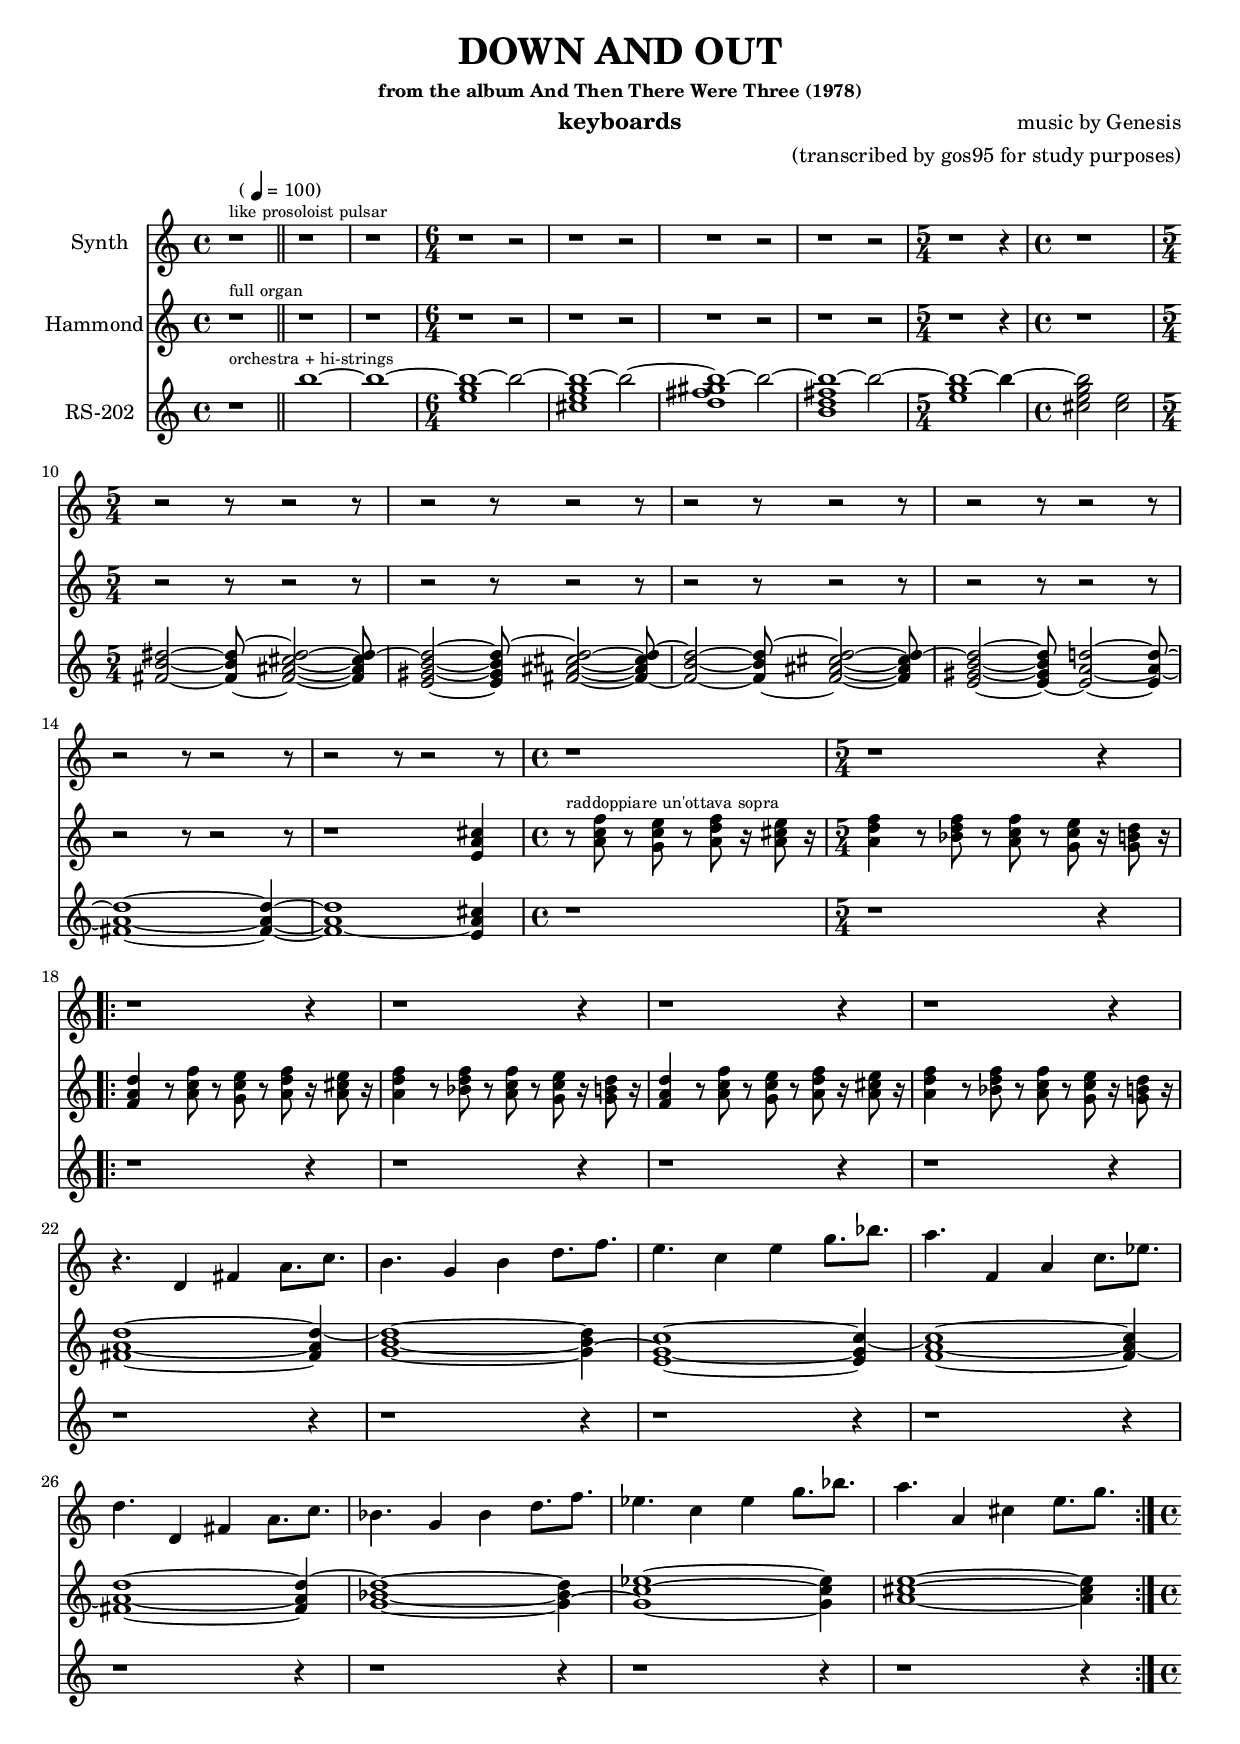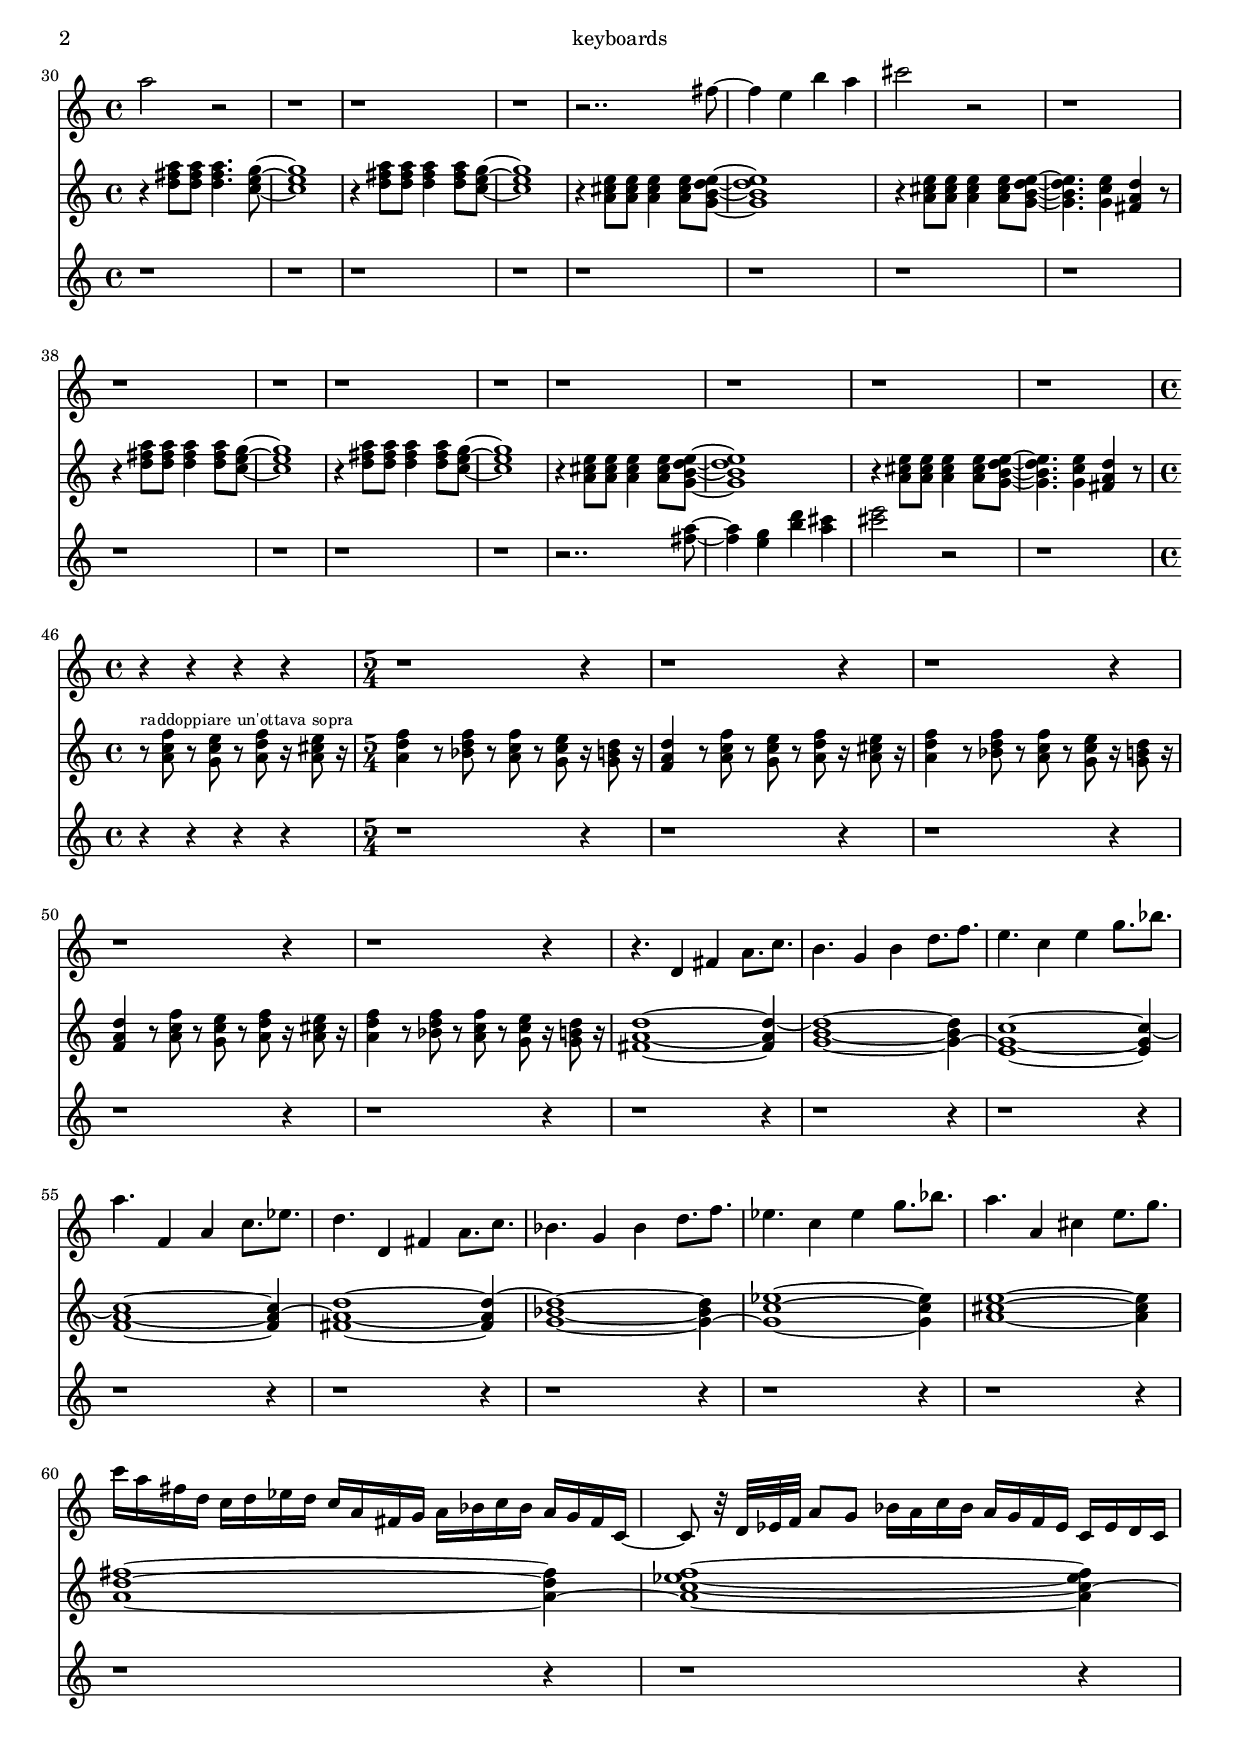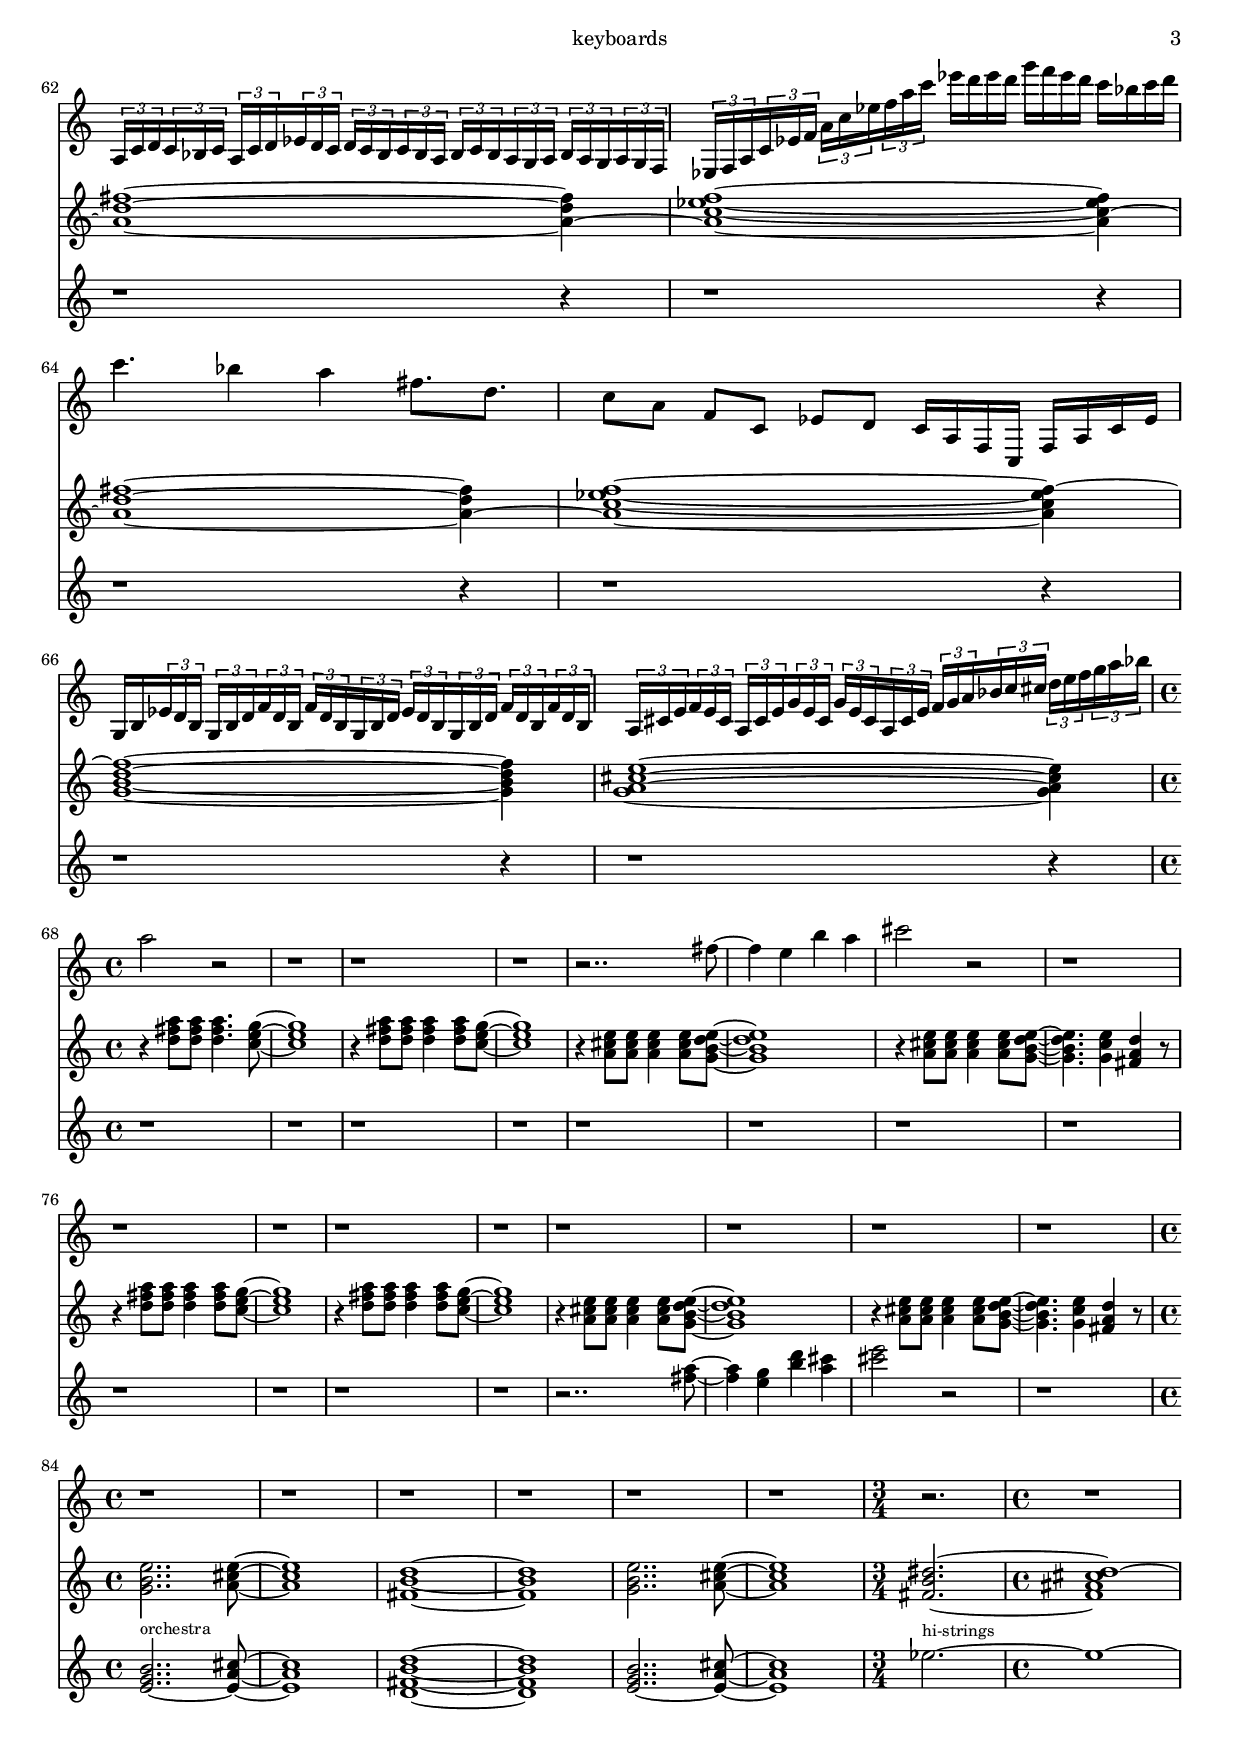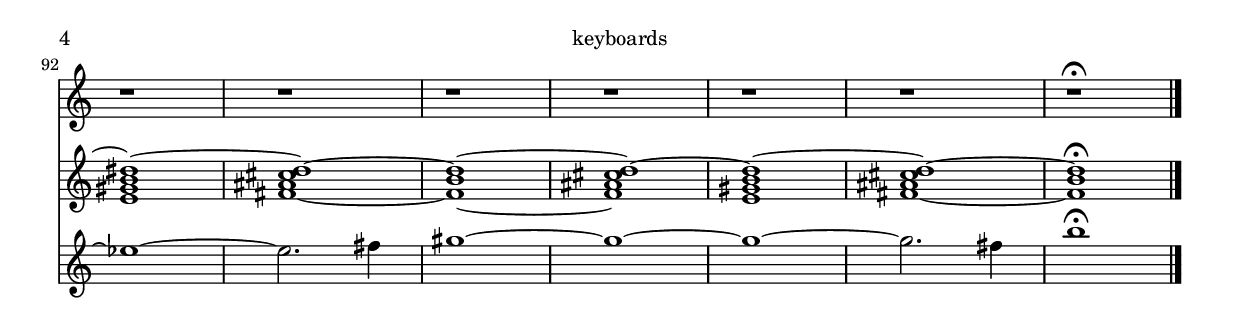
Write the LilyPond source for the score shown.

% ===========================================================================================================
% down-and-out.ly
%  _____ _        ___            _       ___ _    _      ___   __ _____ _         ___                 _    
% |_   _| |_  ___| _ ) __ _ _ _ | |__ __/ __(_)__| |___ / _ \ / _|_   _| |_  ___ / __|___ _ _  ___ __(_)___
%   | | | ' \/ -_) _ \/ _` | ' \| / /(_-<__ \ / _` / -_) (_) |  _| | | | ' \/ -_) (_ / -_) ' \/ -_|_-< (_-<
%   |_| |_||_\___|___/\__,_|_||_|_\_\/__/___/_\__,_\___|\___/|_|   |_| |_||_\___|\___\___|_||_\___/__/_/__/
%                                                                                                          
% Copyright (c) 2019 Alessandro Fraschetti (mail: gos95@gommagomma.net)
%
% Permission is hereby granted, free of charge, to any person obtaining a copy
% of this software and associated documentation files (the "Software"), to deal
% in the Software without restriction, including without limitation the rights
% to use, copy, modify, merge, publish, distribute, sublicense, and/or sell
% copies of the Software, and to permit persons to whom the Software is
% furnished to do so, subject to the following conditions:
% 
% The above copyright notice and this permission notice shall be included in all
% copies or substantial portions of the Software.
% 
% THE SOFTWARE IS PROVIDED "AS IS", WITHOUT WARRANTY OF ANY KIND, EXPRESS OR
% IMPLIED, INCLUDING BUT NOT LIMITED TO THE WARRANTIES OF MERCHANTABILITY,
% FITNESS FOR A PARTICULAR PURPOSE AND NONINFRINGEMENT. IN NO EVENT SHALL THE
% AUTHORS OR COPYRIGHT HOLDERS BE LIABLE FOR ANY CLAIM, DAMAGES OR OTHER
% LIABILITY, WHETHER IN AN ACTION OF CONTRACT, TORT OR OTHERWISE, ARISING FROM,
% OUT OF OR IN CONNECTION WITH THE SOFTWARE OR THE USE OR OTHER DEALINGS IN THE
% SOFTWARE.
% ===========================================================================================================


\version "2.12.3"
#(ly:set-option 'delete-intermediate-files #t)
#(set-global-staff-size 18)


% ===========================================================================================================
% ------------------------------------------  S E C T I O N S  ----------------------------------------------
% ===========================================================================================================


% -----------------------------------------------------------------------------------------------------------
% --  INTRO  ------------------------------------------------------------------------------------------------
% -----------------------------------------------------------------------------------------------------------
rsIntro = \relative c''' {
               <b>1~
               <b>1~

  \time 6/4    <e, g b>1~          <b'>2~
               <cis, e g b>1~      <b'>2~
               <d, fis gis b>1~    <b'>2~
               <b, d fis b>1~      <b'>2~

  \time 5/4    <e, g b>1~          <b'>4~
  \time 4/4    <cis, e g b>2       <cis e>2  %%%%%%%%

  \break

  \time 5/4
  <fis, b dis>2~   <fis b dis>8~       <fis ais cis dis>2~  <fis ais cis dis>8~
  <e gis b dis>2~  <e gis b dis>8~     <fis ais cis dis>2~  <fis ais cis dis>8~

  <fis b dis>2~    <fis b dis>8~       <fis ais cis dis>2~  <fis ais cis dis>8~
  <e gis b dis>2~  <e gis b dis>8~     <e a d>2~            <e a d>8~
 
  <fis a d>1~       <fis a d>4~
  <fis a d>1~		<e a cis>4
}
synthStringIntro = \relative c''' {
               <b>1~
               <b>1~

  \time 6/4    <e, g b>1~          <b'>2~
               <cis, e g b>1~      <b'>2~
               <d, fis gis b>1~    <b'>2~
               <b, d fis b>1~      <b'>2~

  \time 5/4    <e, g b>1~          <b'>4~
  \time 4/4    <cis, e g b>1

  \break

  \time 5/4
  <fis, b dis>2~   <fis b dis>8~       <fis ais cis dis>2~  <fis ais cis dis>8~
  <e gis b dis>2~  <e gis b dis>8~     <fis ais cis dis>2~  <fis ais cis dis>8~

  <fis b dis>2~    <fis b dis>8~       <fis ais cis dis>2~  <fis ais cis dis>8~
  <e gis b dis>2~  <e gis b dis>8~     <e a d>2~            <e a d>8~
 
  <fis a d>1~       <fis a d>4~
  <fis a d>1		r4
}

synthArcIntro = \relative c''' {
               r1
               r1

  \time 6/4    r1                  r2
               r1                  r2
               r1                  r2
               r1                  r2

  \time 5/4    r1                  r4
  \time 4/4    r2 <cis, e>2

  \break

  \time 5/4
  <fis, b dis>2~   <fis b dis>8~       <fis ais cis dis>2~  <fis ais cis dis>8~
  <e gis b dis>2~  <e gis b dis>8~     <fis ais cis dis>2~  <fis ais cis dis>8~

  <fis b dis>2~    <fis b dis>8~       <fis ais cis dis>2~  <fis ais cis dis>8~
  <e gis b dis>2~  <e gis b dis>8~     <e a d>2~            <e a d>8~
 
  <fis a d>1~       <fis a d>4~
  <fis a d>1~		<e a cis>4
}

organIntro = \relative c' {
               r1
               r1

  \time 6/4    r1                  r2
               r1                  r2
               r1                  r2
               r1                  r2

  \time 5/4    r1                  r4
  \time 4/4    r1

  \break

  \time 5/4
  r2 r8 r2 r8
  r2 r8 r2 r8

  r2 r8 r2 r8
  r2 r8 r2 r8
 
  r2 r8 r2 r8
  r1 <e a cis>4
}

guitarIntro = \relative c' {
               r1
               r1

  \time 6/4    r1                  r2
               r1                  r2
               r1                  r2
               r1                  r2

  \time 5/4    r1                  r4
  \time 4/4    r1

  \break

  \time 5/4
  b16 b16 fis'16 fis16 		b,16 b16 b'16 b16		b,16 b16 fis'16 b,16		b16 b'8. 			b,8 r8
  b16 b16 fis'16 fis16 		b,16 b16 b'16 b16		b,16 b16 fis'16 b,16		b16 b'8. 			b,8 r8

  b16 b16 fis'16 fis16 		b,16 b16 b'16 b16		b,16 b16 fis'16 b,16		b16 b'8. 			b,8 r8
  b16 b16 fis'16 fis16 		b,16 b16 b'16 b16		b,16 b16 fis'16 b,16		b16 b'8. 			a,8 r8
 
  d16 d16 a'16 a16 			d,16 d16 d'16 d16		d,16 d16 a'16 d,16			d16 d'8. 			d,8 r8
  d16 d16 a'16 a16 			d,16 d16 d'16 d16		d,16 d16 a'16 d,16			d16 d'8. 			d,8 r8
}
restIntro = \relative c' {
               r1
               r1

  \time 6/4    r1                  r2
               r1                  r2
               r1                  r2
               r1                  r2

  \time 5/4    r1                  r4
  \time 4/4    r1

  \break

  \time 5/4
  r2 r8 r2 r8
  r2 r8 r2 r8

  r2 r8 r2 r8
  r2 r8 r2 r8
 
  r2 r8 r2 r8
  r2 r8 r2 r8
}
% -----------------------------------------------------------------------------------------------------------
% --  INTRO BRIDGE  -----------------------------------------------------------------------------------------
% -----------------------------------------------------------------------------------------------------------
synthStringBridgeIntroTema = \relative c' {
  \time 4/4 r1
  \time 5/4 r1 r4
}

synthArcBridgeIntroTema = \relative c' {
  \time 4/4 r1
  \time 5/4 r1 r4
}

organBridgeIntroTema = \relative c'' {
  \time 4/4 r8 ^\markup { \tiny {raddoppiare un'ottava sopra} } <a c f>8 r8 <g c e>8 r8 <a d f>8 r16 <a cis e>8 r16
  \time 5/4 <a d f>4 r8 <bes d f>8 r8 <a c f>8 r8 <g c e>8 r16 <g b d>8 r16
}

guitarBridgeIntroTema = \relative c' {
  \time 4/4 d16 d16 a'16 a16 			d,16 d16 d'16 d16		d,16 d16 a'16 d,16			d16 d'8.
  \time 5/4 d,8 r8			d16 d16 a'16 a16 			d,16 d16 d'16 d16		d,16 d16 a'16 d,16			d16 d'8.
}
% -----------------------------------------------------------------------------------------------------------
% --  TEMA A  -----------------------------------------------------------------------------------------------
% -----------------------------------------------------------------------------------------------------------
synthTemaA = \relative c' {
  r1 r4
  r1 r4

  r1 r4
  r1 r4
}

organTemaA = \relative c' {
  <f a d>4 r8 <a c f>8 r8 <g c e>8 r8 <a d f>8 r16 <a cis e>8 r16
  <a d f>4 r8 <bes d f>8 r8 <a c f>8 r8 <g c e>8 r16 <g b d>8 r16
  
  <f a d>4 r8 <a c f>8 r8 <g c e>8 r8 <a d f>8 r16 <a cis e>8 r16
  <a d f>4 r8 <bes d f>8 r8 <a c f>8 r8 <g c e>8 r16 <g b d>8 r16
}

synthTemaAbis = \relative c' {
  \time 4/4
  r4 r4 r4 r4
  \time 5/4
  r1 r4

  r1 r4
  r1 r4

  r1 r4
  r1 r4
}

organTemaAbis = \relative c'' {
  \time 4/4
  r8 ^\markup { \tiny {raddoppiare un'ottava sopra} } <a c f>8 r8 <g c e>8 r8 <a d f>8 r16 <a cis e>8 r16
  \time 5/4
  <a d f>4 r8 <bes d f>8 r8 <a c f>8 r8 <g c e>8 r16 <g b d>8 r16
  
  <f a d>4 r8 <a c f>8 r8 <g c e>8 r8 <a d f>8 r16 <a cis e>8 r16
  <a d f>4 r8 <bes d f>8 r8 <a c f>8 r8 <g c e>8 r16 <g b d>8 r16

  <f a d>4 r8 <a c f>8 r8 <g c e>8 r8 <a d f>8 r16 <a cis e>8 r16
  <a d f>4 r8 <bes d f>8 r8 <a c f>8 r8 <g c e>8 r16 <g b d>8 r16
}

guitarTemaA = \relative c'' {
  d,8 r8			d16 d16 a'16 a16 			d,16 d16 d'16 d16		d,16 d16 a'16 d,16			d16 d'8.
  d,8 r8			d16 d16 a'16 a16 			d,16 d16 d'16 d16		d,16 d16 a'16 d,16			d16 d'8.

  d,8 r8			d16 d16 a'16 a16 			d,16 d16 d'16 d16		d,16 d16 a'16 d,16			d16 d'8.
  d,8 r8			d16 d16 a'16 a16 			d,16 d16 d'16 d16		d,16 d16 a'16 d,16			d16 d'8.
}
% -----------------------------------------------------------------------------------------------------------
% --  TEMA B  -----------------------------------------------------------------------------------------------
% -----------------------------------------------------------------------------------------------------------
synthTemaB = \relative c' {
  r1 r4
  r1 r4
  r1 r4
  r1 r4
  r1 r4
  r1 r4
  r1 r4
  r1 r4
}

synthSoloistTemaB = \relative c' {
  r4.   d4   fis4  a8.  c8.
  b4.   g4   b4    d8.  f8.
  e4.   c4   e4    g8.  bes8.
  a4.   f,4  a4    c8.  ees8.
  d4.   d,4  fis4  a8.  c8.
  bes4. g4   bes4  d8.  f8.
  ees4. c4   ees4  g8.  bes8.
  a4.   a,4  cis4  e8.  g8.
}

organTemaB = \relative c' {
  <fis a d>1~       <fis a d>4~
  <g b d>1~         <g b d>4~
  <e g c>1~         <e g c>4~
  <f a c>1~         <f a c>4~
  <fis a d>1~       <fis a d>4~
  <g bes d>1~       <g bes d>4~
  <g c ees>1~       <g c ees>4
  <a cis e>1~       <a cis e>4
}

guitarTemaB = \relative c' {
  d8 r8 d r d r d r d16 d16 r8
  d8 r8 d r d r d r d16 d16 r8
  d8 r8 d r d r d r d16 d16 r8
  d8 r8 d r d r d r d16 d16 r8
  d8 r8 d r d r d r d16 d16 r8
  d8 r8 d r d r d r d16 d16 r8
  d8 r8 d r d r d r d16 d16 r8
  d8 r8 d r d r d r d16 d16 r8
}
% -----------------------------------------------------------------------------------------------------------
% --  TEMA C  -----------------------------------------------------------------------------------------------
% -----------------------------------------------------------------------------------------------------------
synthTemaC = \relative c'' {
  \time 4/4
  a'2 r2   r1  r1  r1
  r2.. fis8~
  fis4 e4 b'4 a4
  cis2 r2
  r1

  r1  r1  r1  r1
  r1  r1  r1  r1
}
synthArcTemaC = \relative c'' {
  \time 4/4
  r1  r1  r1  r1
  r1  r1  r1  r1

  r1  r1  r1  r1
  r2.. <fis a>8~
  <fis a>4 <e g>4 <b' d>4 <a cis>4
  <cis e>2 r2
  r1
}

organTemaC = \relative c'' {
  \time 4/4
  r4           <d fis a>8 <d fis a>8      <d fis a>4.  <c e g>8~
  <c e g>1
  r4           <d fis a>8 <d fis a>8      <d fis a>4 <d fis a>8  <c e g>8~
  <c e g>1
  r4           <a cis e>8 <a cis e>8      <a cis e>4 <a cis e>8  <g b d e>8~
  <g b d e>1
  r4           <a cis e>8 <a cis e>8      <a cis e>4 <a cis e>8  <g b d e>8~
  <g b d e>4.                             <g c e>4   <fis a d>4  r8


  r4           <d' fis a>8 <d fis a>8      <d fis a>4 <d fis a>8 <c e g>8~
  <c e g>1
  r4           <d fis a>8 <d fis a>8      <d fis a>4 <d fis a>8  <c e g>8~
  <c e g>1
  r4           <a cis e>8 <a cis e>8      <a cis e>4 <a cis e>8  <g b d e>8~
  <g b d e>1
  r4           <a cis e>8 <a cis e>8      <a cis e>4 <a cis e>8  <g b d e>8~
  <g b d e>4.                             <g c e>4   <fis a d>4  r8
}
% -----------------------------------------------------------------------------------------------------------
% --  SOLO  -------------------------------------------------------------------------------------------------
% -----------------------------------------------------------------------------------------------------------
synthSolo = \relative c' {
  r1 r4
  r1 r4

  r1 r4
  r1 r4

  r1 r4
  r1 r4

  r1 r4
  r1 r4
}

synthSoloistSolo = \relative c''' {
  c16 a fis d			c d ees d			c a fis  g			a bes c bes			a g fis c~
  c8    r32 d ees f     a8  g8				bes16 a c bes		a g f ees			c ees d c

  \tuplet 3/2 {a16 c d} \tuplet 3/2 {c bes c} \tuplet 3/2 {a c d}  \tuplet 3/2 {ees d c} \tuplet 3/2 {d c bes}
      \tuplet 3/2 {c bes a}  \tuplet 3/2 {bes c bes}  \tuplet 3/2 {a g a}  \tuplet 3/2 {bes a g} \tuplet 3/2 {a g f}

  \tuplet 3/2 {ees16 f a} \tuplet 3/2 {c ees f} \tuplet 3/2 {a c ees } \tuplet 3/2 {f a c}  ees16 d ees d	g f ees d	c bes c d

  c4. 					bes4 			a4 				  fis8. 			d8.
  c8 a 					f c 				ees d				c16 a f c			f a c ees

  g, b \tuplet 3/2 {ees16 d b}       \tuplet 3/2 {g b d}  \tuplet 3/2 {f d b}  \tuplet 3/2 {f' d b} 
      \tuplet 3/2 {g b d}  \tuplet 3/2 {ees d b}  \tuplet 3/2 {g b d}  \tuplet 3/2 {f d b}  \tuplet 3/2 {f' d b}

  \tuplet 3/2 {a cis e} \tuplet 3/2 {f e  cis} \tuplet 3/2 {a cis e} \tuplet 3/2 {g e cis} \tuplet 3/2 {g' e cis}
      \tuplet 3/2 {a cis e}  \tuplet 3/2 {f g a}   \tuplet 3/2 {bes c cis} \tuplet 3/2 {d e f} \tuplet 3/2 {g a bes}
}

organSolo = \relative c'' {
  <a d fis>1~       <a d fis>4~
  <a c ees f>1~     <a c ees f>4~

  <a d fis>1~       <a d fis>4~
  <a c ees f>1~     <a c ees f>4~

  <a d fis>1~       <a d fis>4~
  <a c ees f>1~     <a c ees f>4~

  <g b d f>1~       <g b d f>4
  <g a cis e>1~     <g a cis e>4
}
% -----------------------------------------------------------------------------------------------------------
% --  BRIDGE  -----------------------------------------------------------------------------------------------
% -----------------------------------------------------------------------------------------------------------
synthCoda = \relative c' {
  \time 4/4
  r1
  r1
  r1
  r1

  r1
  r1
}

synthArcCoda = \relative c' {
  \time 4/4
  <e g b>2..~ ^\markup { \tiny {orchestra} }   <e a cis>8~
  <e a cis>1
  <d fis b d>1~
  <d fis b d>1

  <e g b>2..~    <e a cis>8~
  <e a cis>1
}

organCoda = \relative c' {
  \time 4/4
  <g' b e>2..    <a cis e>8~
  <a cis e>1
  <fis b d>1~
  <fis b d>1

  <g b e>2..    <a cis e>8~
  <a cis e>1
}
% -----------------------------------------------------------------------------------------------------------
% --  FINALE  -----------------------------------------------------------------------------------------------
% -----------------------------------------------------------------------------------------------------------
synthFinale = \relative c' {
  \time 3/4
  r2.
  \time 4/4
  r1 r1 r1 
  r1 r1 r1 r1
  r1 \fermata
}

synthArcFinaleOld = \relative c' {
  \time 3/4
  <ees' ees'>2.~
  \time 4/4
  <ees ees'>1~
  <ees ees'>1~
  <ees ees'>2.   <fis fis'>4

  <gis gis'>1~
  <gis gis'>1~
  <gis gis'>1~
  <gis gis'>2.   <fis fis'>4

  <b b'>1 \fermata
}

synthArcFinale = \relative c' {
  \time 3/4
  <ees'>2.~ ^\markup { \tiny {hi-strings} }
  \time 4/4
  <ees>1~
  <ees>1~
  <ees>2.   <fis>4

  <gis>1~
  <gis>1~
  <gis>1~
  <gis>2.   <fis>4

  <b>1 \fermata
}

organFinale = \relative c' {
  \time 3/4
  <fis b dis>2.~
  \time 4/4
  <fis ais cis dis>1~
  <e gis b dis>1~
  <fis ais cis dis>1~

  <fis b dis>1~
  <fis ais cis dis>1~
  <e gis b dis>1~
  <fis ais cis dis>1~

  <fis b dis>1 \fermata
}


% ===========================================================================================================
% --------------------------------------------  B U I L D  --------------------------------------------------
% ===========================================================================================================
guitarPart = {
    \clef violin

    % INTRO
    \time 4/4 r1 ^\markup { \tiny {mike guitar} }
    \bar "||"
    \guitarIntro

    % BRIDGE INTRO-TEMA
	\guitarBridgeIntroTema
	\break

    % TEMA A + B
	\repeat volta 2 {
	    \guitarTemaA
	    \break
	    \guitarTemaB
	}
	\break

    % TEMA C
%	\synthTemaC
	\break

	% TEMA A + B
%	\synthTemaAbis
%	\synthSoloistTemaB
	\break

    % SOLO
%	\synthSoloistSolo
	\break

    % TEMA C
%	\synthTemaC
	\break

	% CODA
%	\synthCoda

    % FINALE
%	\synthFinale


    \bar "|."
}

synthPart = {
    \clef violin

    % INTRO
    \time 4/4 r1 ^\markup { \tiny {like prosoloist pulsar} }
    \bar "||"
    \restIntro

    % BRIDGE INTRO-TEMA
	\synthStringBridgeIntroTema
	\break

    % TEMA A + B
	\repeat volta 2 {
	    \synthTemaA
	    \break
	    \synthSoloistTemaB
	}
	\break

    % TEMA C
	\synthTemaC
	\break

	% TEMA A + B
	\synthTemaAbis
	\synthSoloistTemaB
	\break

    % SOLO
	\synthSoloistSolo
	\break

    % TEMA C
	\synthTemaC
	\break

	% CODA
	\synthCoda

    % FINALE
	\synthFinale


    \bar "|."
}

organPart = {
    \clef violin

    % INTRO
    \time 4/4 r1 ^\markup { \tiny {full organ} }
    \bar "||"
	\organIntro

	% BRIDGE INTRO-TEMA
	\organBridgeIntroTema
    \break

	% TEMA A + B
	\repeat volta 2 {
	    \organTemaA
	    \break
	    \organTemaB
	}
	\break

    % TEMA C
	\organTemaC
	\break

	% TEMA A + B
	\organTemaAbis
	\organTemaB
	\break

    % SOLO
	\organSolo
	\break

    % TEMA C
	\organTemaC
	\break

	% CODA
	\organCoda

    % FINALE
	\organFinale


    \bar "|."
}

rsPart = {
    \clef violin

    % INTRO
    \time 4/4 r1 ^\markup { \tiny {orchestra + hi-strings} }
    \bar "||"
    \rsIntro

	% BRIDGE INTRO-TEMA
	\synthArcBridgeIntroTema
    \break

    % TEMA A + B
	\repeat volta 2 {
	    \synthTemaA
	    \break
	    \synthTemaB
	}
	\break

    % TEMA C
	\synthArcTemaC
	\break

	% TEMA A + B
	\synthTemaAbis
	\synthTemaB
	\break

    % SOLO
	\synthSolo
	\break

    % TEMA C
	\synthArcTemaC
	\break

	% CODA
	\synthArcCoda

    % FINALE
	\synthArcFinale


    \bar "|."
}


% ===========================================================================================================
% ---------------------------------------------  B O O K  ---------------------------------------------------
% ===========================================================================================================
\book {

    \header {
        title       = \markup {\larger "DOWN AND OUT"}
        subtitle    = ""
        subsubtitle = "from the album And Then There Were Three (1978)"
        instrument  = "keyboards"
        composer    = "music by Genesis"
        arranger    = "(transcribed by gos95 for study purposes)"
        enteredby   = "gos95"
        piece       = \markup { \bold "                             " \smaller { (\note #"4"#1 = 100) } }
%		copyright   = "Copyright (c) 2019 Alessandro Fraschetti (mail: gos95@gommagomma.net)"
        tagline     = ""
    }


    \score {
    <<
%	    \new Staff = "Synth" \with { midiInstrument = #"overdriven guitar" }
%        <<
%            \set Staff.instrumentName = \markup { "Guitar" }
%            \guitarPart
%        >>
        \new Staff = "Synth" \with { midiInstrument = #"lead 2 (sawtooth)" } %% string ensemble 1" }
        <<
            \set Staff.instrumentName = \markup { "Synth" }
            \synthPart
        >>
        \new Staff = "Organ" \with { midiInstrument = #"rock organ" }
        <<
            \set Staff.instrumentName = \markup { "Hammond" }
            \organPart
        >>
        \new Staff = "Synth" \with { midiInstrument = #"synthstrings 1" }
        <<
            \set Staff.instrumentName = \markup { "RS-202" }
            \rsPart
        >>
    >>
    \layout { \context { \override VerticalAlignment #'forced-distance = #8 } }
    \midi { \context { \Score tempoWholesPerMinute = #(ly:make-moment 100 4) } }
    }
}
% ===========================================================================================================